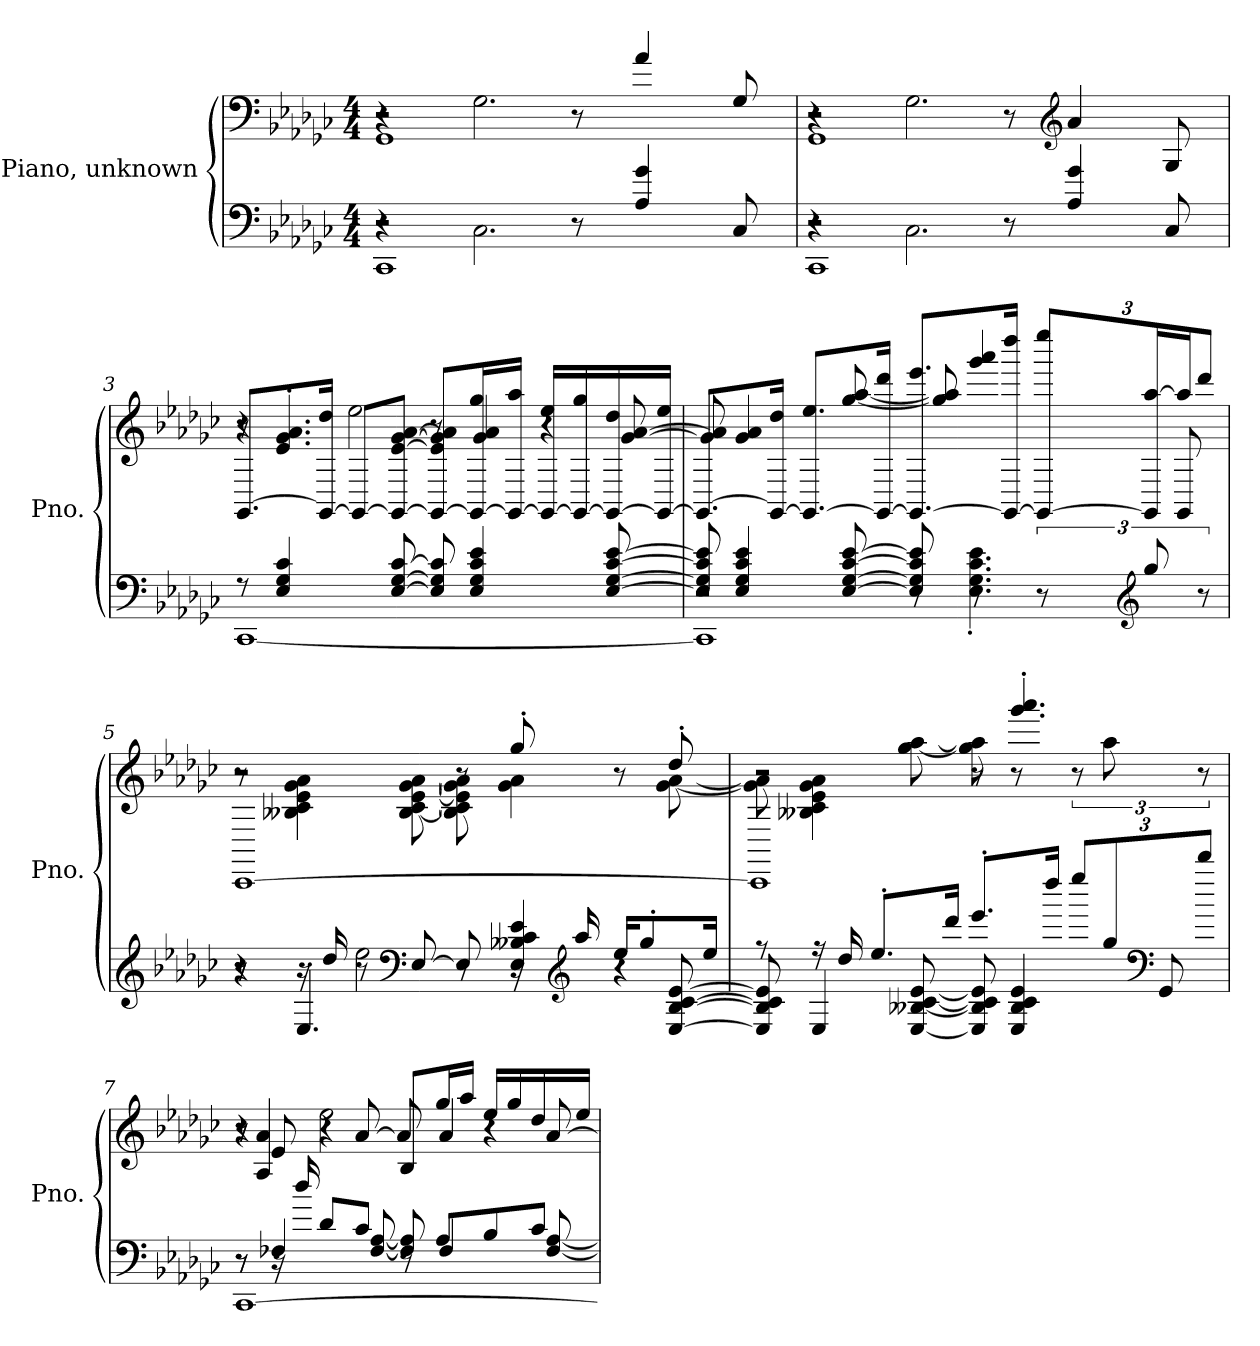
**kern	**kern
*part1	*part1
*staff2	*staff1
*I"Piano, unknown	*
*I'Pno.	*
*clefF4	*clefF4
*k[b-e-a-d-g-c-]	*k[b-e-a-d-g-c-]
*M4/4	*M4/4
*MM120	*MM120
=1	=1
*^	*^
*	*^	*	*^
2r	4r	1CC-	2r	4r	1GG-
.	2.C-\	.	.	2.G-\	.
8r	.	.	8r	.	.
4A-/ 4g-/	.	.	4a-/	.	.
8C-/	.	.	8G-/	.	.
=2	=2	=2	=2	=2	=2
2r	4r	1CC-	2r	4r	1GG-
.	2.C-\	.	.	2.G-\	.
8r	.	.	8r	.	.
*	*	*	*clefG2	*	*
4A-/ 4g-/	.	.	4a-/	.	.
8C-/	.	.	8G-/	.	.
*	*v	*v	*	*	*
=3	=3	=3	=3	=3
8r	[1CC-	[8.GG-/L	4r	8r
4E-/ 4G-/ 4c-/	.	.	.	4.e-/' 4.g-/' 4.a-/'
.	.	16GG-/_ 16dd-/Jk	.	.
.	.	8GG-/L_	2ee-\	.
[8E-/ [8G-/ [8c-/	.	8GG-/_ [8e-/ [8g-/ [8a-/J	.	.
8E-/] 8G-/] 8c-/]	.	8GG-/_ 8e-/] 8g-/] 8a-/]L	.	8r
4E-/ 4G-/ 4c-/ 4e-/	.	16GG-/_ 16gg-/L	.	4g-/ 4a-/
.	.	16GG-/_ 16aa-/JJ	.	.
.	.	16GG-/_ 16ee-/LL	4r	.
.	.	16GG-/_ 16gg-/	.	.
[8E-/ [8G-/ [8c-/ [8e-/	.	16GG-/_ 16dd-/	.	[8g-/ [8a-/
.	.	16GG-/_ 16ee-/JJ	.	.
*	*	*	*v	*v
!!LO:LB:g=z
=4	=4	=4	=4
*	*^	*	*
8E-/] 8G-/] 8c-/] 8e-/]	2r	1CC-]	8.GG-/L_	8g-/] 8a-/]
4E-/ 4G-/ 4c-/ 4e-/	.	.	.	4g-/ 4a-/
.	.	.	16GG-/_ 16dd-/Jk	.
.	.	.	8.GG-/_ 8.ee-/L	.
[8E-/ [8G-/ [8c-/ [8e-/	.	.	.	[8gg-/ [8aa-/
.	.	.	16GG-/_ 16ddd-/Jk	.
8E-/] 8G-/] 8c-/] 8e-/]	8r	.	8.GG-/_ 8.eee-/L	8gg-/] 8aa-/]
8r	4.E-\' 4.G-\' 4.c-\' 4.e-\'	.	.	4ggg-/ 4aaa-/
.	.	.	16GG-/_ 16dddd-/Jk	.
*	*	*	*Xbrackettup	*
12r	.	.	12GG-/_ 12eeee-/L	.
*clefG2	*	*	*	*
12gg-/	.	.	24GG-/] [24aa-/L	.
.	.	.	24aa-/J]	8GG-/
12r	.	.	12ddd-/J	.
!!LO:LB:g=z
=5	=5	=5	=5	=5
*	*	*	*	*^
8r	4r	8r	2r	8r	[1CC-
16r	.	4.E-'/	.	4B--X\ 4c-\ 4e-\ 4g-\ 4a-\	.
16dd-/	.	.	.	.	.
8r	2ee-\	.	.	.	.
*clefF4	*	*	*	*	*
[8E-/	.	.	.	[8B--\ [8c-\ [8e-\ [8g-\ [8a-\	.
8E-/]	.	8r	8r	8B--\] 8c-\] 8e-\] 8g-\] 8a-\]	.
16r	.	4E-/ 4B--X/ 4c-/ 4e-/	8gg-'/	4g-\ 4a-\	.
*clefG2	*	*	*	*	*
16aa-/	.	.	.	.	.
16ee-/KL	4r	.	8r	.	.
8gg-'/	.	.	.	.	.
.	.	[8E-/ [8B--/ [8c-/ [8e-/	8dd-'/	[8g-\ [8a-\	.
16ee-/Jk	.	.	.	.	.
*	*v	*v	*	*	*
!!LO:LB:g=z	!!	!!
=6	=6	=6	=6	=6
8r	8E-/] 8B--/] 8c-/] 8e-/]	2r	8g-\] 8a-\]	1CC-]
16r	4E-/	.	4B--X\ 4c-\ 4e-\ 4g-\ 4a-\	.
16dd-/	.	.	.	.
8.ee-'/L	.	.	.	.
.	[8E-/ [8B--X/ [8c-/ [8e-/	.	[8gg-\ [8aa-\	.
16ddd-/Jk	.	.	.	.
8.eee-'/L	8E-/] 8B--/] 8c-/] 8e-/]	8r	8gg-\] 8aa-\]	.
.	4E-/ 4B--/ 4c-/ 4e-/	4.ggg-/' 4.aaa-/'	8r	.
16dddd-/Jk	.	.	.	.
*Xbrackettup	*	*	*brackettup	*
12eeee-/L	.	.	12r	.
12gg-/	.	.	12aa-\	.
*clefF4	*	*	*	*
.	8GG-/	.	.	.
12ddd-/J	.	.	12r	.
=7	=7	=7	=7	=7
*	*^	*	*	*
8r	8r	[1CC-	8r	4r	8r
16r	4F-X/	.	8e-/	.	4A-/ 4a-/
16dd-/	.	.	.	.	.
8d-/L	.	.	4r	2ee-\	.
8c-/J	[8F-/ [8A-/	.	.	.	[8a-/
8r	8F-/] 8A-/]	.	8B-/L	.	8a-/]
8A-/L	4F-/	.	16gg-/L	.	4a-/
.	.	.	16aa-/JJ	.	.
8B-/	.	.	16ee-/LL	4r	.
.	.	.	16gg-/	.	.
8c-/J	[8F-/ [8A-/	.	16dd-/	.	[8a-/
.	.	.	16ee-/JJ	.	.
*v	*v	*v	*	*	*
*	*v	*v	*v
=	=
*-	*-
